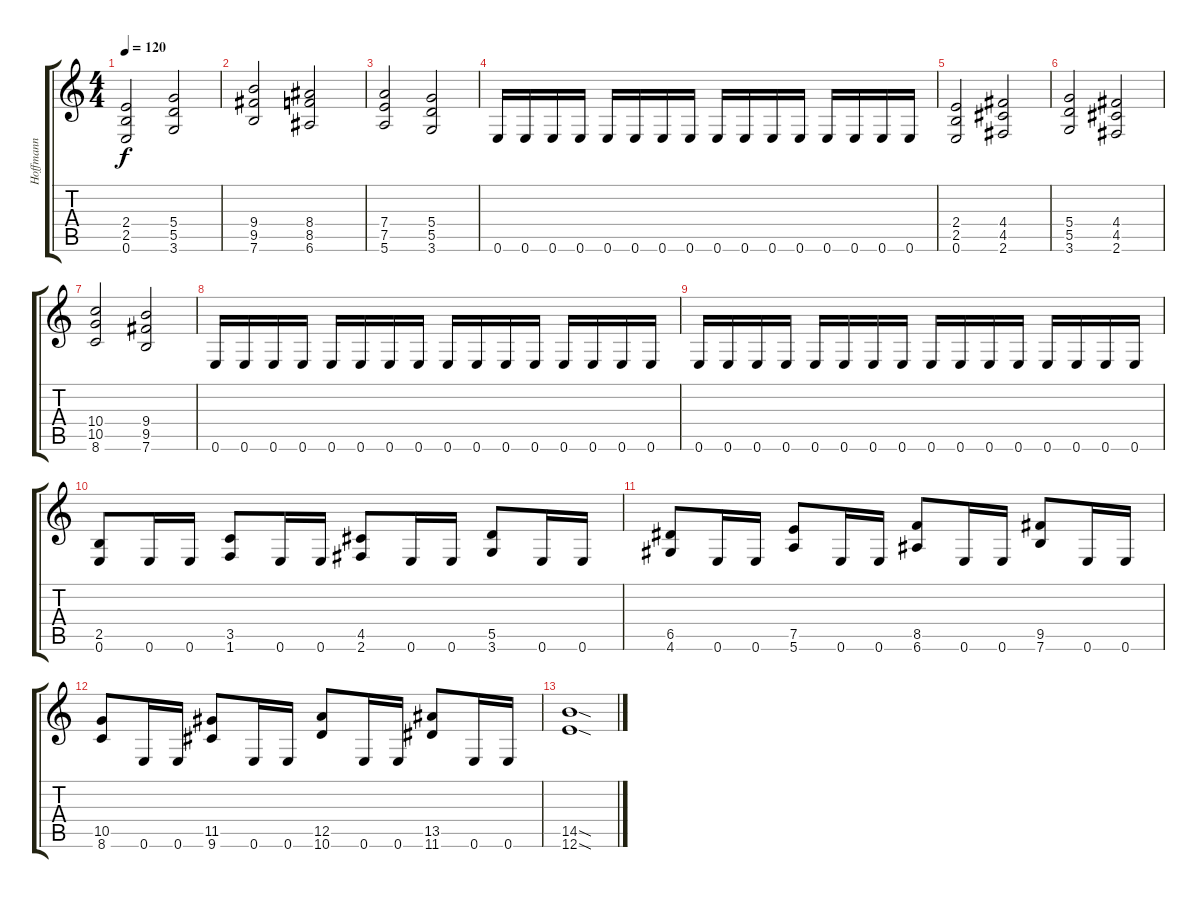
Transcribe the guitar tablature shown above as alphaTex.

\track ("Hoffmann" "Hoffmann") {instrument distortionguitar}
\staff {score tabs}
\tuning (E4 B3 G3 D3 A2 E2) {hide}
\ts (4 4)
\tempo 120
\clef g2
\ks c
(2.4 2.5 0.6).2{dy f} (5.4 5.5 3.6).2 |
(9.4 9.5 7.6).2 (8.4 8.5 6.6).2 |
(7.4 7.5 5.6).2 (5.4 5.5 3.6).2 |
0.6.16 0.6.16 0.6.16 0.6.16 0.6.16 0.6.16 0.6.16 0.6.16 0.6.16 0.6.16 0.6.16 0.6.16 0.6.16 0.6.16 0.6.16 0.6.16 |
(2.4 2.5 0.6).2 (4.4 4.5 2.6).2 |
(5.4 5.5 3.6).2 (4.4 4.5 2.6).2 |
(10.4 10.5 8.6).2 (9.4 9.5 7.6).2 |
0.6.16 0.6.16 0.6.16 0.6.16 0.6.16 0.6.16 0.6.16 0.6.16 0.6.16 0.6.16 0.6.16 0.6.16 0.6.16 0.6.16 0.6.16 0.6.16 |
0.6.16 0.6.16 0.6.16 0.6.16 0.6.16 0.6.16 0.6.16 0.6.16 0.6.16 0.6.16 0.6.16 0.6.16 0.6.16 0.6.16 0.6.16 0.6.16 |
(2.5 0.6).8 0.6.16 0.6.16 (3.5 1.6).8 0.6.16 0.6.16 (4.5 2.6).8 0.6.16 0.6.16 (5.5 3.6).8 0.6.16 0.6.16 |
(6.5 4.6).8 0.6.16 0.6.16 (7.5 5.6).8 0.6.16 0.6.16 (8.5 6.6).8 0.6.16 0.6.16 (9.5 7.6).8 0.6.16 0.6.16 |
(10.5 8.6).8 0.6.16 0.6.16 (11.5 9.6).8 0.6.16 0.6.16 (12.5 10.6).8 0.6.16 0.6.16 (13.5 11.6).8 0.6.16 0.6.16 |
(14.5{sod} 12.6{sod}).1
